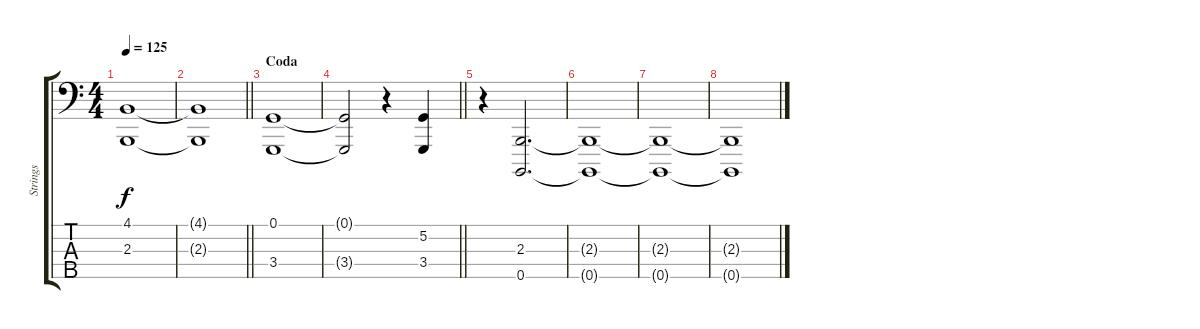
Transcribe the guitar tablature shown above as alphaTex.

\track ("Strings" "Strings") {instrument stringensemble1}
\staff {score tabs}
\tuning (G2 D2 A1 E1 B0) {hide}
\ts (4 4)
\tempo 125
\clef f4
\ks c
(4.1 2.3).1{dy f} |
\barLineRight lightlight
(4.1{t} 2.3{t}).1 |
\section ("" "Coda")
(0.1 3.4).1 |
\barLineRight lightlight
(0.1{t} 3.4{t}).2 r.4 (5.2 3.4).4 |
r.4 (2.3 0.5).2{d} |
(2.3{t} 0.5{t}).1 |
(2.3{t} 0.5{t}).1 |
(2.3{t} 0.5{t}).1{volume 5}
